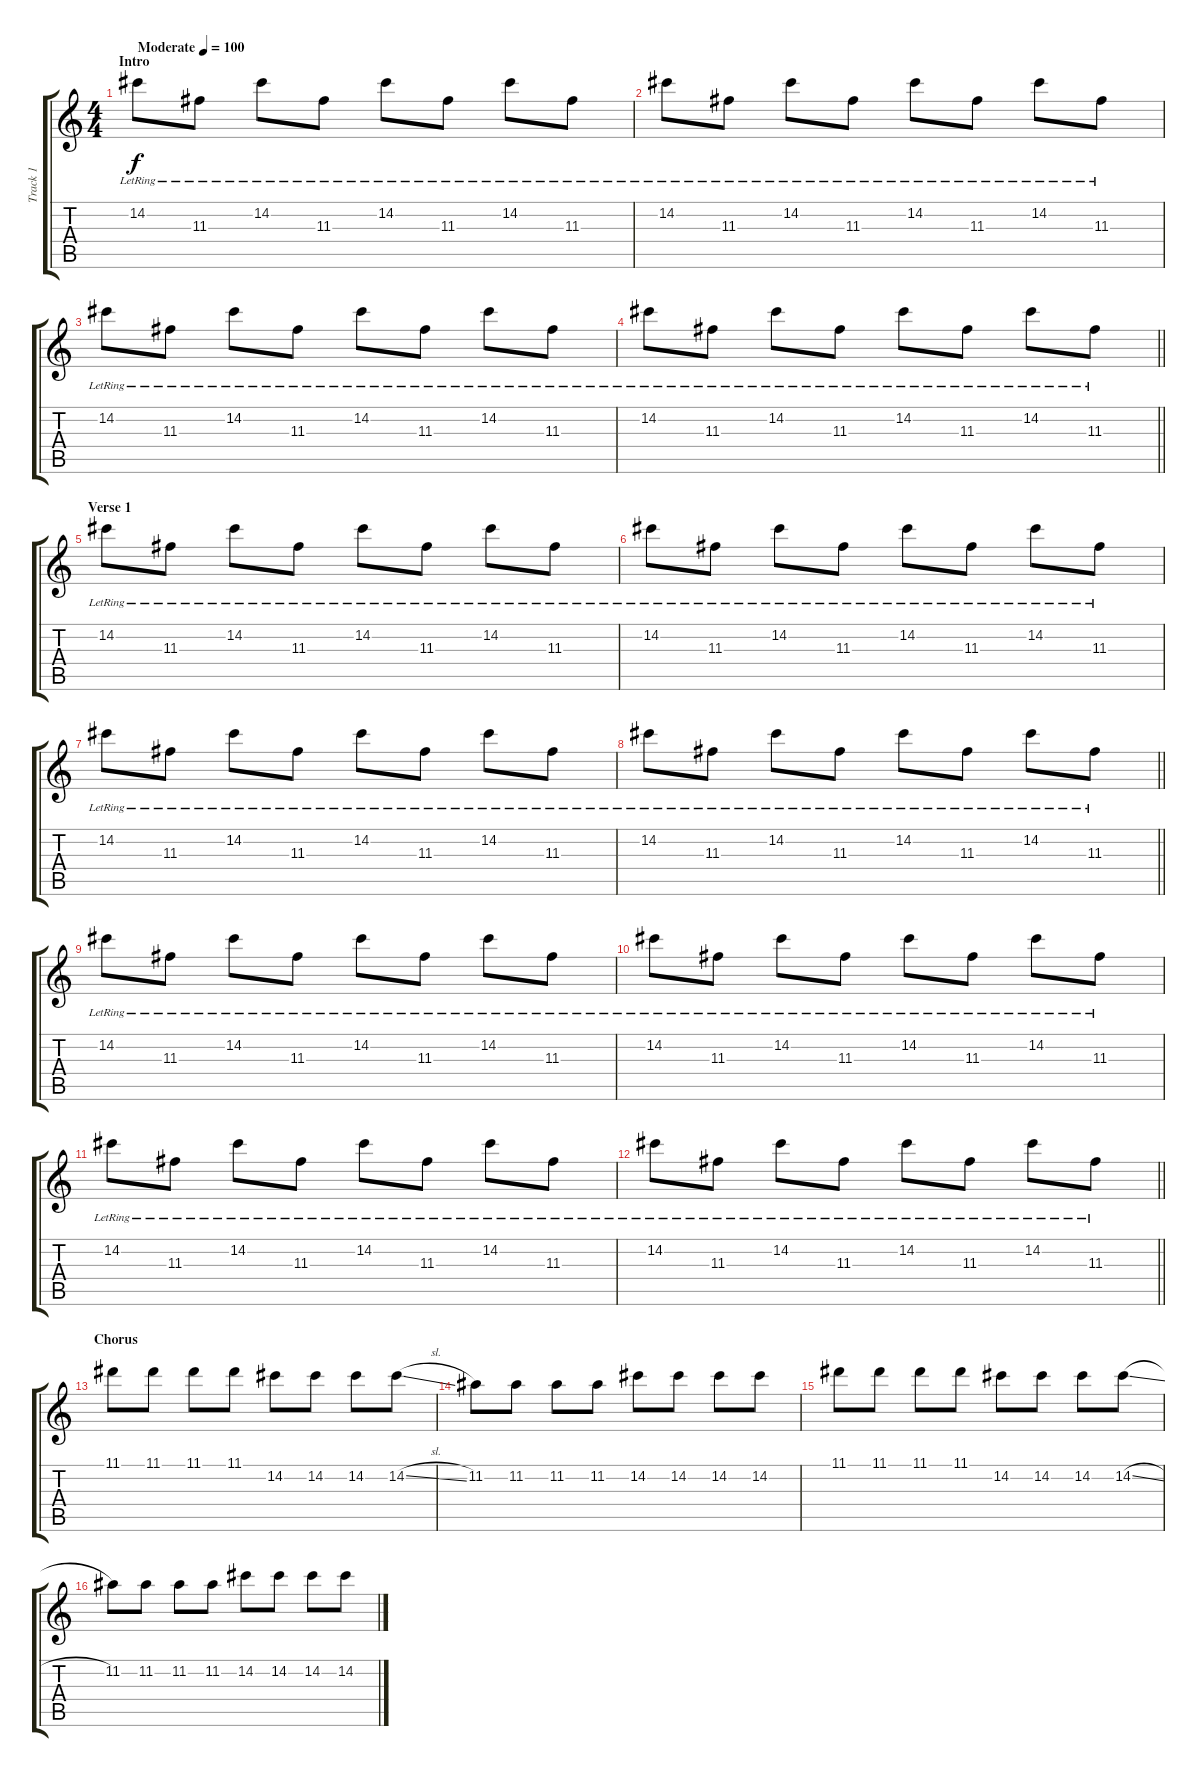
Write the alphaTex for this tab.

\track ("Track 1" "Track 1") {instrument electricguitarjazz}
\staff {score tabs}
\tuning (E4 B3 G3 D3 A2 E2) {hide}
\ts (4 4)
\section ("" "Intro")
\tempo (100 "Moderate")
\clef g2
\ks c
14.2{lr}.8{dy f instrument electricguitarjazz} 11.3{lr}.8 14.2{lr}.8 11.3{lr}.8 14.2{lr}.8 11.3{lr}.8 14.2{lr}.8 11.3{lr}.8 |
14.2{lr}.8 11.3{lr}.8 14.2{lr}.8 11.3{lr}.8 14.2{lr}.8 11.3{lr}.8 14.2{lr}.8 11.3{lr}.8 |
14.2{lr}.8 11.3{lr}.8 14.2{lr}.8 11.3{lr}.8 14.2{lr}.8 11.3{lr}.8 14.2{lr}.8 11.3{lr}.8 |
\barLineRight lightlight
14.2{lr}.8 11.3{lr}.8 14.2{lr}.8 11.3{lr}.8 14.2{lr}.8 11.3{lr}.8 14.2{lr}.8 11.3{lr}.8 |
\section ("" "Verse 1")
14.2{lr}.8 11.3{lr}.8 14.2{lr}.8 11.3{lr}.8 14.2{lr}.8 11.3{lr}.8 14.2{lr}.8 11.3{lr}.8 |
14.2{lr}.8 11.3{lr}.8 14.2{lr}.8 11.3{lr}.8 14.2{lr}.8 11.3{lr}.8 14.2{lr}.8 11.3{lr}.8 |
14.2{lr}.8 11.3{lr}.8 14.2{lr}.8 11.3{lr}.8 14.2{lr}.8 11.3{lr}.8 14.2{lr}.8 11.3{lr}.8 |
\barLineRight lightlight
14.2{lr}.8 11.3{lr}.8 14.2{lr}.8 11.3{lr}.8 14.2{lr}.8 11.3{lr}.8 14.2{lr}.8 11.3{lr}.8 |
14.2{lr}.8 11.3{lr}.8 14.2{lr}.8 11.3{lr}.8 14.2{lr}.8 11.3{lr}.8 14.2{lr}.8 11.3{lr}.8 |
14.2{lr}.8 11.3{lr}.8 14.2{lr}.8 11.3{lr}.8 14.2{lr}.8 11.3{lr}.8 14.2{lr}.8 11.3{lr}.8 |
14.2{lr}.8 11.3{lr}.8 14.2{lr}.8 11.3{lr}.8 14.2{lr}.8 11.3{lr}.8 14.2{lr}.8 11.3{lr}.8 |
\barLineRight lightlight
14.2{lr}.8 11.3{lr}.8 14.2{lr}.8 11.3{lr}.8 14.2{lr}.8 11.3{lr}.8 14.2{lr}.8 11.3{lr}.8 |
\section ("" "Chorus")
11.1.8 11.1.8 11.1.8 11.1.8 14.2.8 14.2.8 14.2.8 14.2{sl}.8 |
11.2.8 11.2.8 11.2.8 11.2.8 14.2.8 14.2.8 14.2.8 14.2.8 |
11.1.8 11.1.8 11.1.8 11.1.8 14.2.8 14.2.8 14.2.8 14.2{sl}.8 |
11.2.8 11.2.8 11.2.8 11.2.8 14.2.8 14.2.8 14.2.8 14.2.8
